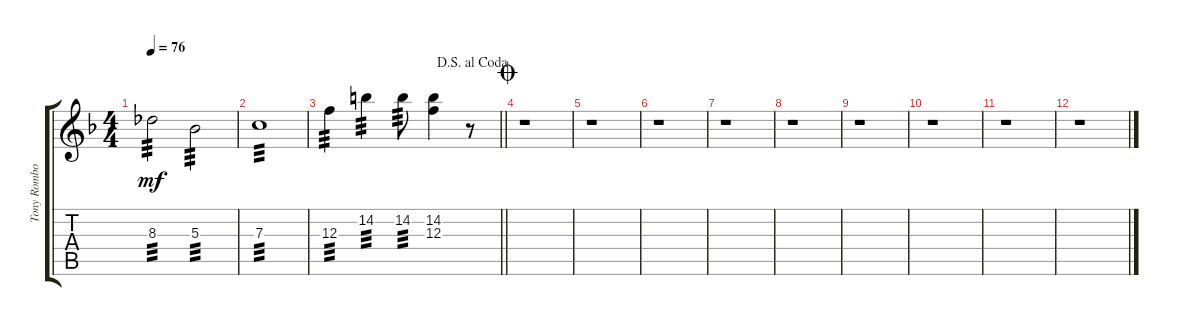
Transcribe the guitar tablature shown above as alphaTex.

\track ("Tony Rombola" "Tony Rombo") {instrument distortionguitar}
\staff {score tabs}
\tuning (D4 A3 F3 C3 G2 C2) {hide}
\ts (4 4)
\tempo 76
\clef g2
\ks f
8.3.2{tp 3 dy mf} 5.3.2{tp 3} |
7.3.1{tp 3} |
\jump dalsegnoalcoda
\barLineRight lightlight
12.3.4{tp 3} 14.2.4{tp 3} 14.2.8{tp 3} (14.2 12.3).4 r.8 |
\jump coda
r.1 |
r.1 |
r.1 |
r.1 |
r.1 |
r.1 |
r.1 |
r.1 |
r.1
